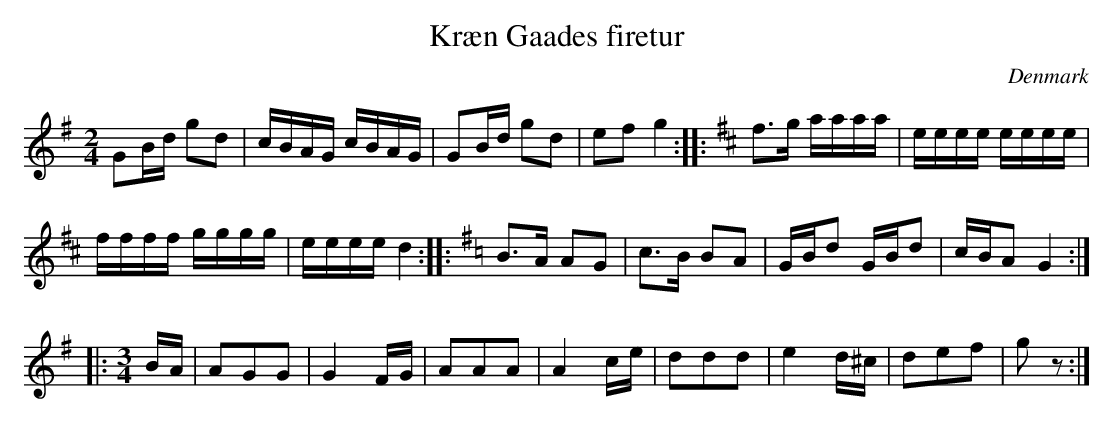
X:1
T:Kræn Gaades firetur
M:2/4
O:Denmark
K:G major
G2Bd g2d2 | cBAG cBAG | G2Bd g2d2 | e2f2 g4 ::\
K:D
f3g aaaa | eeee eeee |
ffff gggg | eeee d4 ::\
K:G
B3A A2G2 | c3B B2A2 | \
GBd2 GBd2 | cBA2 G4 :|
|:\
M:3/4
BA | A2G2G2 | G4 FG | A2A2A2 | A4 ce |\
d2d2d2 | e4 d^c | d2e2f2 | g2 z2 :|
